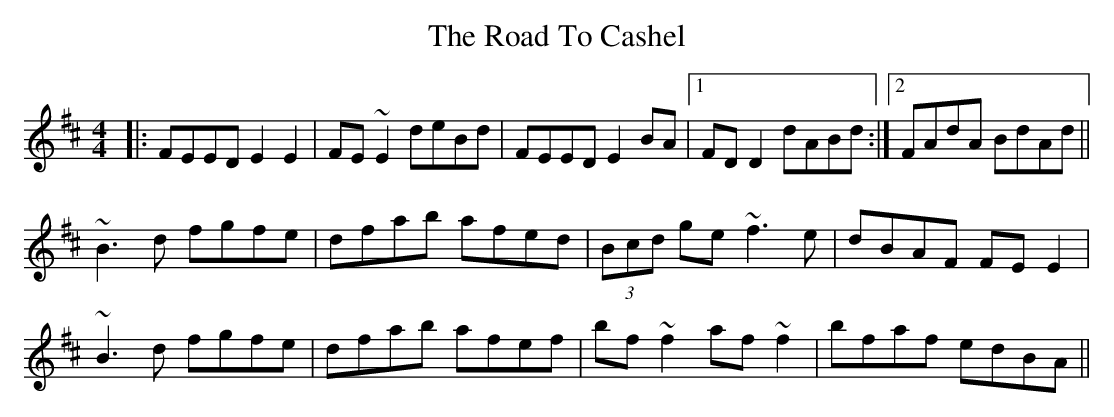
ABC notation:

X:1
T: The Road To Cashel
M: 4/4
L: 1/8
K: Edor
|:FEED E2E2|FE~E2 deBd|FEED E2BA|1 FDD2 dABd:|2 FAdA BdAd||
~B3d fgfe|dfab afed|(3Bcd ge ~f3e|dBAF FEE2|
~B3d fgfe|dfab afef|bf~f2 af~f2|bfaf edBA||
